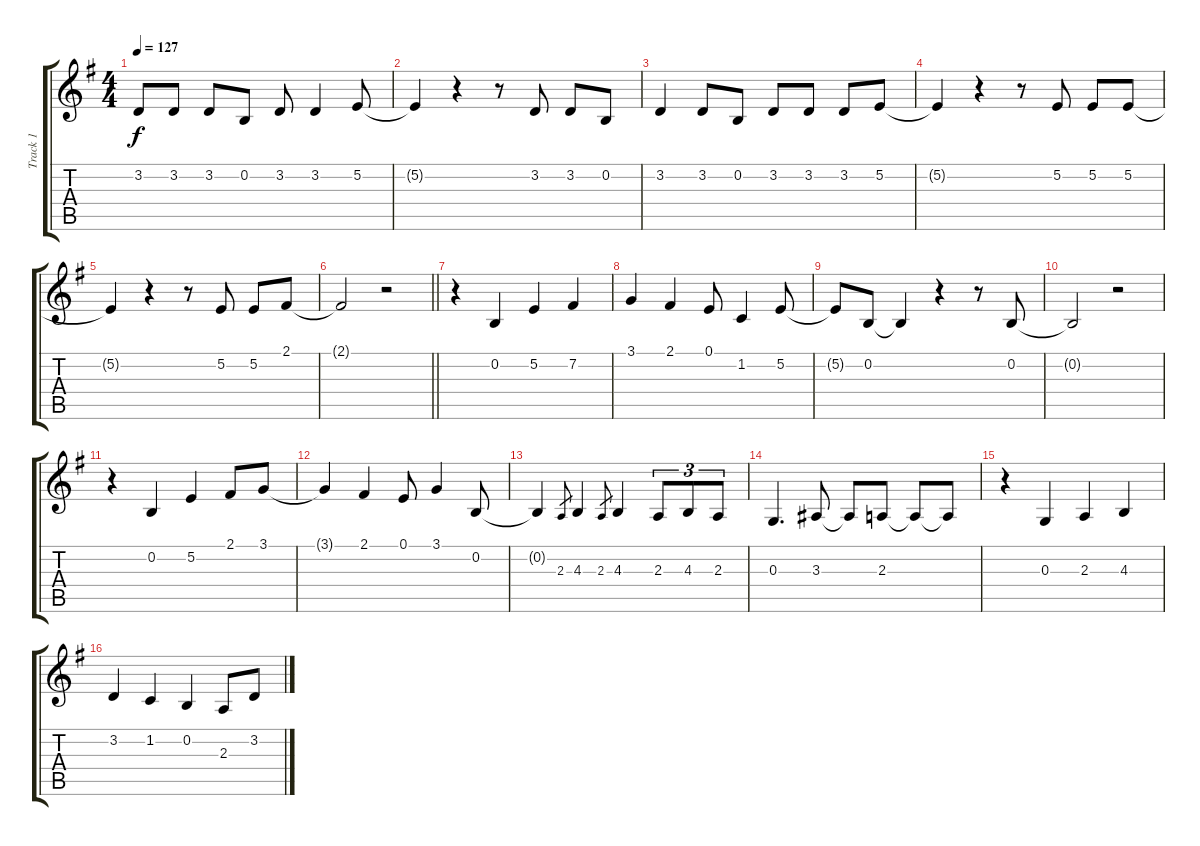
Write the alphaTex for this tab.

\track ("Track 1" "Track 1") {instrument tenorsax}
\staff {score tabs}
\tuning (E4 B3 G3 D3 A2 E2) {hide}
\ts (4 4)
\tempo 127
\clef g2
\ks g
3.2.8{dy f} 3.2.8 3.2.8 0.2.8 3.2.8 3.2.4 5.2.8 |
5.2{t}.4 r.4 r.8 3.2.8 3.2.8 0.2.8 |
3.2.4 3.2.8 0.2.8 3.2.8 3.2.8 3.2.8 5.2.8 |
5.2{t}.4 r.4 r.8 5.2.8 5.2.8 5.2.8 |
5.2{t}.4 r.4 r.8 5.2.8 5.2.8 2.1.8 |
\barLineRight lightlight
2.1{t}.2 r.2 |
r.4 0.2.4 5.2.4 7.2.4 |
3.1.4 2.1.4 0.1.8 1.2.4 5.2.8 |
5.2{t}.8 0.2.8 0.2{t}.4 r.4 r.8 0.2.8 |
0.2{t}.2 r.2 |
r.4 0.2.4 5.2.4 2.1.8 3.1.8 |
3.1{t}.4 2.1.4 0.1.8 3.1.4 0.2.8 |
0.2{t}.4 2.3.8{gr} 4.3.4 2.3.8{gr} 4.3.4 2.3.8{tu (3 2)} 4.3.8{tu (3 2)} 2.3.8{tu (3 2)} |
0.3.4{d} 3.3.8 3.3{t}.8 2.3.8 2.3{t}.8 2.3{t}.8 |
r.4 0.3.4 2.3.4 4.3.4 |
3.2.4 1.2.4 0.2.4 2.3.8 3.2.8
